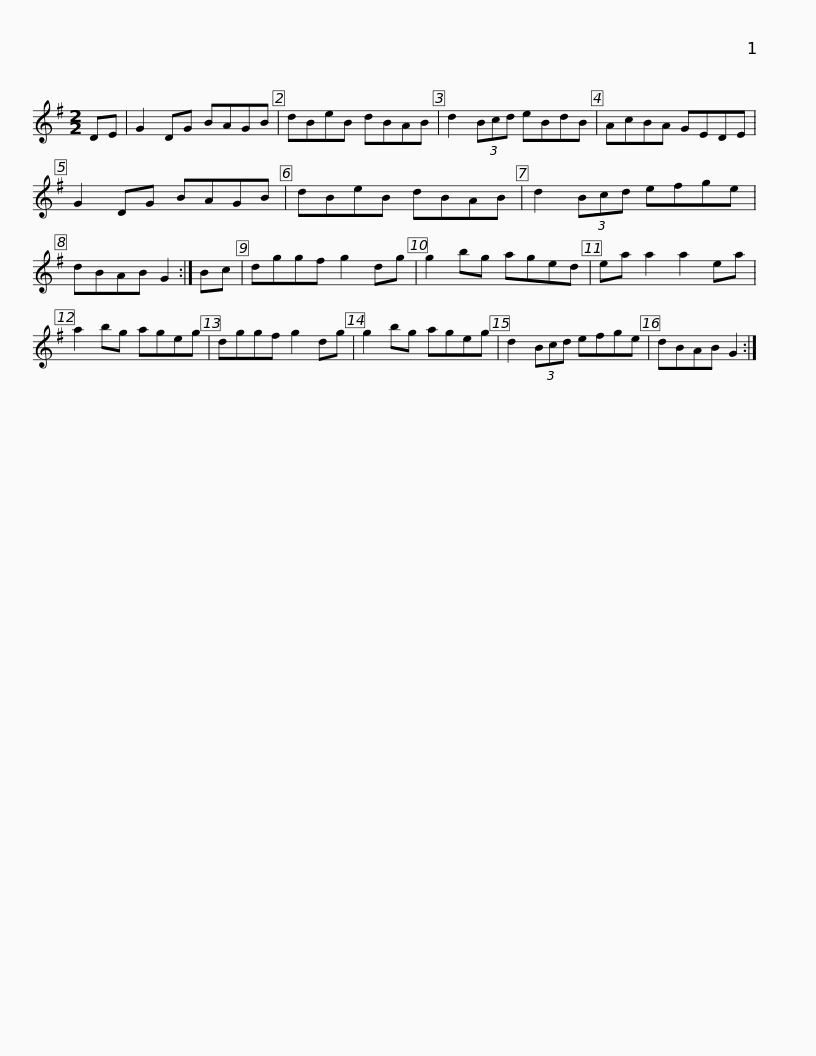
X:1
L:1/8
M:2/2
I:linebreak $
K:G
V:1 treble
V:1
 DE | G2 DG BAGB | dBeB dBAB | d2 (3Bcd eBdB | AcBA GEDE | %5
 G2 DG BAGB |$ dBeB dBAB | d2 (3Bcd efge | dBAB G2 :| Bc | %10
 dggf g2 dg | g2 bg aged | ea a2 a2 ea |$ a2 bg ageg | dggf g2 dg | %15
 g2 bg ageg | d2 (3Bcd efge | dBAB G2 :| %18
